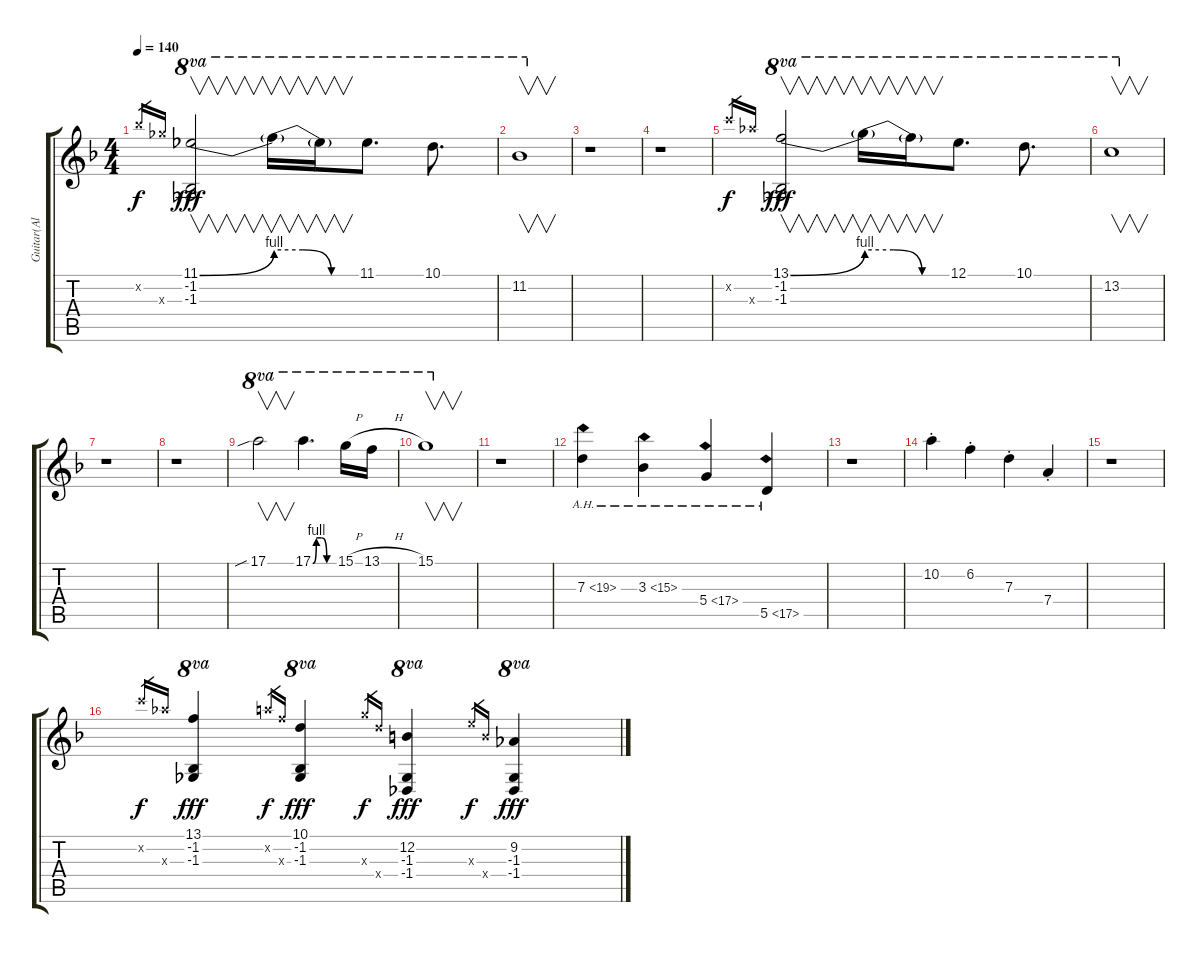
\track ("Guitar(Al Pitrelli)" "Guitar(Al ") {instrument distortionguitar}
\staff {score tabs}
\tuning (E4 B3 G3 D3 A2 E2) {hide}
\ts (4 4)
\tempo 140
\clef g2
\ks f
11.2{x}.16{gr dy f} 11.3{x}.16{gr} (11.1{be (bend 0 0 60 4)} -1.2 -1.3).2{v ot 8va dy fff} 11.1{be (custom 0 4 20 4 40 0 60 0) t}.16{v ot 8va} 11.1{t}.16{v ot 8va} 11.1.8{d ot 8va} 10.1.8{d ot 8va} |
11.2.1{v ot 8va} |
r.1 |
r.1 |
13.2{x}.16{gr dy f} 13.3{x}.16{gr} (13.1{be (bend 0 0 60 4)} -1.2 -1.3).2{v ot 8va dy fff} 13.1{be (custom 0 4 20 4 40 0 60 0) t}.16{v ot 8va} 13.1{t}.16{v ot 8va} 12.1.8{d ot 8va} 10.1.8{d ot 8va} |
13.2.1{v ot 8va} |
r.1 |
r.1 |
17.1{sib}.2{v ot 8va} 17.1{be (custom 0 0 10 4 25 4 40 0 60 0)}.4{d ot 8va} 15.1{h}.16{ot 8va} 13.1{h}.16{ot 8va} |
15.1.1{v ot 8va} |
r.1 |
7.3{ah 12}.4 3.3{ah 12}.4 5.4{ah 12}.4 5.5{ah 12}.4 |
r.1 |
10.2{st}.4 6.2{st}.4 7.3{st}.4 7.4{st}.4 |
r.1 |
13.2{x}.16{gr dy f} 13.3{x}.16{gr} (13.1 -1.2 -1.3).4{ot 8va dy fff} 10.2{x}.16{gr dy f} 10.3{x}.16{gr} (10.1 -1.2 -1.3).4{ot 8va dy fff} 12.3{x}.16{gr dy f} 12.4{x}.16{gr} (12.2 -1.3 -1.4).4{ot 8va dy fff} 9.3{x}.16{gr dy f} 9.4{x}.16{gr} (9.2 -1.3 -1.4).4{ot 8va dy fff}
